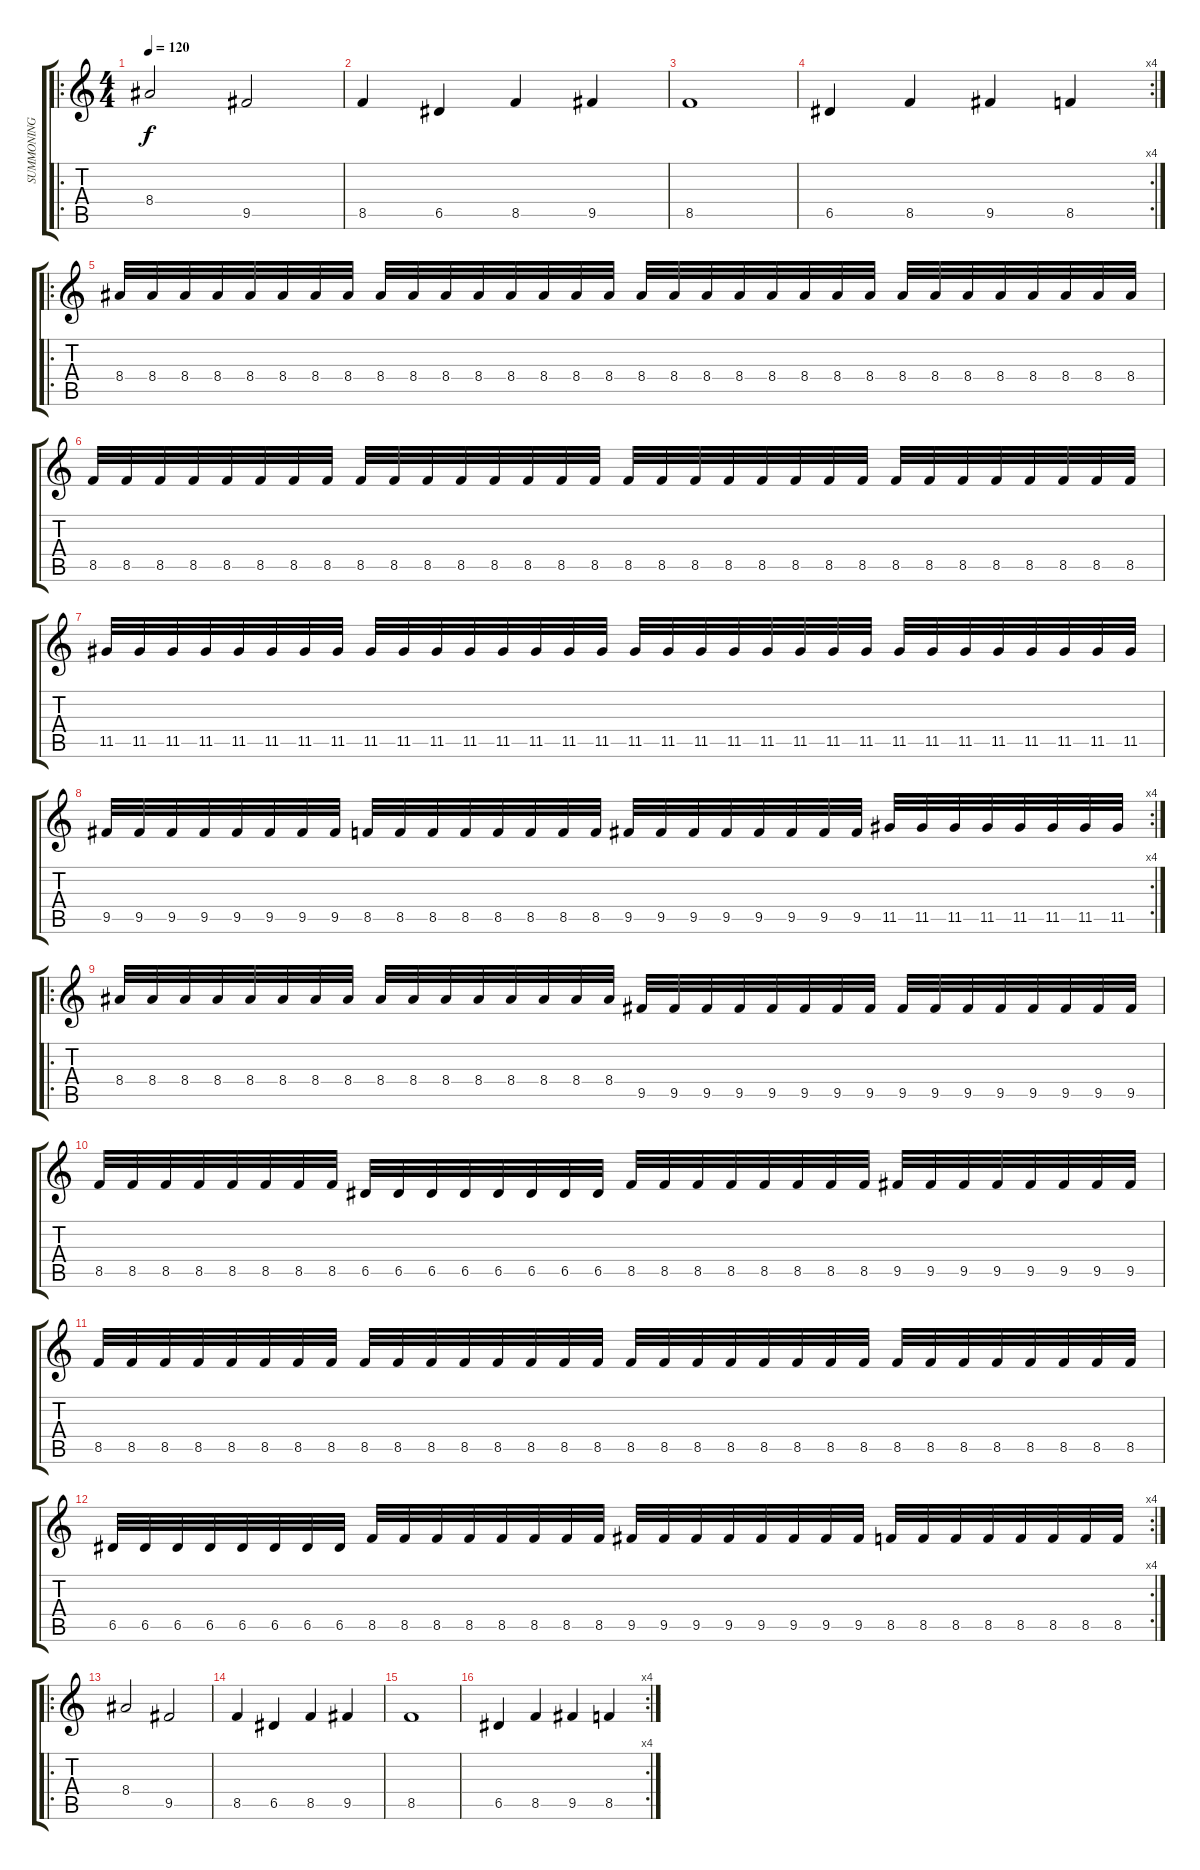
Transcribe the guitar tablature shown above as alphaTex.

\track ("SUMMONING" "SUMMONING") {instrument overdrivenguitar}
\staff {score tabs}
\tuning (E4 B3 G3 D3 A2 E2) {hide}
\ro
\ts (4 4)
\tempo 120
\clef g2
\ks c
8.4.2{dy f instrument overdrivenguitar} 9.5.2{txt ""} |
8.5.4 6.5.4 8.5.4 9.5.4 |
8.5.1 |
\rc 4
6.5.4 8.5.4 9.5.4 8.5.4 |
\ro
8.4.32 8.4.32 8.4.32 8.4.32 8.4.32 8.4.32 8.4.32 8.4.32 8.4.32 8.4.32 8.4.32 8.4.32 8.4.32 8.4.32 8.4.32 8.4.32 8.4.32 8.4.32 8.4.32 8.4.32 8.4.32 8.4.32 8.4.32 8.4.32 8.4.32 8.4.32 8.4.32 8.4.32 8.4.32 8.4.32 8.4.32 8.4.32 |
8.5.32 8.5.32 8.5.32 8.5.32 8.5.32 8.5.32 8.5.32 8.5.32 8.5.32 8.5.32 8.5.32 8.5.32 8.5.32 8.5.32 8.5.32 8.5.32 8.5.32 8.5.32 8.5.32 8.5.32 8.5.32 8.5.32 8.5.32 8.5.32 8.5.32 8.5.32 8.5.32 8.5.32 8.5.32 8.5.32 8.5.32 8.5.32 |
11.5.32 11.5.32 11.5.32 11.5.32 11.5.32 11.5.32 11.5.32 11.5.32 11.5.32 11.5.32 11.5.32 11.5.32 11.5.32 11.5.32 11.5.32 11.5.32 11.5.32 11.5.32 11.5.32 11.5.32 11.5.32 11.5.32 11.5.32 11.5.32 11.5.32 11.5.32 11.5.32 11.5.32 11.5.32 11.5.32 11.5.32 11.5.32 |
\rc 4
9.5.32 9.5.32 9.5.32 9.5.32 9.5.32 9.5.32 9.5.32 9.5.32 8.5.32 8.5.32 8.5.32 8.5.32 8.5.32 8.5.32 8.5.32 8.5.32 9.5.32 9.5.32 9.5.32 9.5.32 9.5.32 9.5.32 9.5.32 9.5.32 11.5.32 11.5.32 11.5.32 11.5.32 11.5.32 11.5.32 11.5.32 11.5.32 |
\ro
8.4.32 8.4.32 8.4.32 8.4.32 8.4.32 8.4.32 8.4.32 8.4.32 8.4.32 8.4.32 8.4.32 8.4.32 8.4.32 8.4.32 8.4.32 8.4.32 9.5.32 9.5.32 9.5.32 9.5.32 9.5.32 9.5.32 9.5.32 9.5.32 9.5.32 9.5.32 9.5.32 9.5.32 9.5.32 9.5.32 9.5.32 9.5.32 |
8.5.32 8.5.32 8.5.32 8.5.32 8.5.32 8.5.32 8.5.32 8.5.32 6.5.32 6.5.32 6.5.32 6.5.32 6.5.32 6.5.32 6.5.32 6.5.32 8.5.32 8.5.32 8.5.32 8.5.32 8.5.32 8.5.32 8.5.32 8.5.32 9.5.32 9.5.32 9.5.32 9.5.32 9.5.32 9.5.32 9.5.32 9.5.32 |
8.5.32 8.5.32 8.5.32 8.5.32 8.5.32 8.5.32 8.5.32 8.5.32 8.5.32 8.5.32 8.5.32 8.5.32 8.5.32 8.5.32 8.5.32 8.5.32 8.5.32 8.5.32 8.5.32 8.5.32 8.5.32 8.5.32 8.5.32 8.5.32 8.5.32 8.5.32 8.5.32 8.5.32 8.5.32 8.5.32 8.5.32 8.5.32 |
\rc 4
6.5.32 6.5.32 6.5.32 6.5.32 6.5.32 6.5.32 6.5.32 6.5.32 8.5.32 8.5.32 8.5.32 8.5.32 8.5.32 8.5.32 8.5.32 8.5.32 9.5.32 9.5.32 9.5.32 9.5.32 9.5.32 9.5.32 9.5.32 9.5.32 8.5.32 8.5.32 8.5.32 8.5.32 8.5.32 8.5.32 8.5.32 8.5.32 |
\ro
8.4.2 9.5.2 |
8.5.4 6.5.4 8.5.4 9.5.4 |
8.5.1 |
\rc 4
6.5.4 8.5.4 9.5.4 8.5.4
